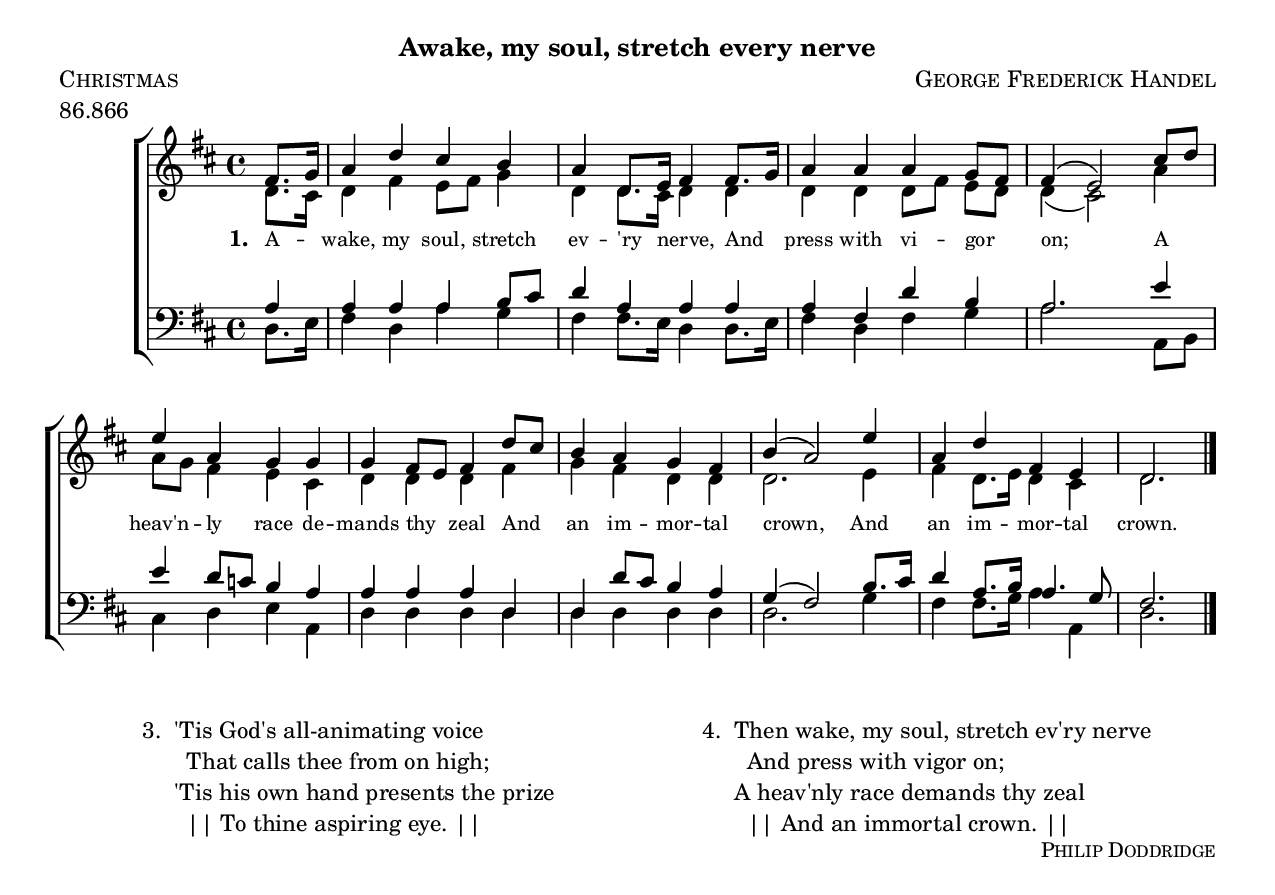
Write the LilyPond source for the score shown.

% Version 1.2
% Last edit: March 23, 2006
% The music and words produced by this source code are believed
% to be in the public domain in the United States. The source
% code itself is covered by the Creative Commons Attribution-
% NonCommercial license, 
% http://creativecommons.org/licenses/by-nc/2.5/
% Attribution: Geoff Horton

\version "2.8.0"
\include "english.ly"

#(set-default-paper-size "letter")
#(set-global-staff-size 20)

title = "Awake, my soul, stretch every nerve"
composer = "George Frederick Handel"
poet = "Philip Doddridge"
piece = "Christmas"
meter = "86.866"
arranger = ""

world = {
  \key d \major
  \time 4/4
  \partial 4*1
% \once \override Slur #'transparent = ##t
}

melody = \relative c' {
  \world
  \autoBeamOff
  fs8.[ g16] |
  a4 d cs b |
  a d,8.[ e16] fs4 
  fs8.[ g16] |
  a4 a a g8[ fs] |
  fs4(  e2) cs'8[ d] |
  e4 a, g g | 
  g fs8[ e] fs4  d'8[ cs] |
  b4 a g fs |
  b4( a2) e'4 |
  a, d fs, e |
  d2. \bar "|."
}


alto = \relative c' {
  \world
  d8. cs16 |
  d4 fs e8 fs g4 |
  d d8. cs16 d4 d |
  d d d8[ fs] e[ d] |
  d4( cs2) a'4 |
  a8 g fs4 e cs |
  d4 d d fs |
  g fs d d |
  d2. e4 |
  fs d8. e16 d4 cs |
  d2.
}

tenor = \relative c' {
  \world
  a4 |
  a a a b8 cs |
  d4 a a a |
  a fs d' b |
  a2. e'4 |
  e d8 c b4 a |
  a a a d, |
  d d'8 cs b4 a |
  g( fs2) b8. cs16 |
  d4 a8. b16 a4. g8 |
  fs2.
}

bass = \relative c {
  \world
  d8. e16 |
  fs4 d a' g |
  fs4 fs8. e16 d4 d8. e16 |
  fs4 d fs g |
  a2. a,8 b |
  cs4 d e a, |
  d d d d |
  d d d d |
  d2. g4 |
  fs fs8. g16 a4 a, |
  d2.
}

verseOne = \lyricmode {
  \set stanza = "1. "
  A -- wake, my soul, stretch ev -- 'ry nerve,
  And press with vi -- gor on;
  A heav'n -- ly race de -- mands thy zeal
  And an im -- mor -- tal crown,
  And an im -- mor -- tal crown.
}

verseTwo = \lyricmode {
  \set stanza = "2. "
  A cloud of wit -- ness -- es a -- round
  Hold thee in full sur -- vey;
  For -- get the steps al -- rea -- dy trod,
  And on -- ward urge thy way,
  And on -- ward urge thy way.
}

\markup  {
  \column {
    \fill-line { \large \bold \title } % title
    \fill-line { \caps \piece               % piece
	         \caps \composer      % composer
	  }
    \fill-line { \meter          % meter
	         \arranger           % arranger
	  }
  }
}

\score {
  \context ChoirStaff <<
    \context Staff = upper <<
      \context Voice =
         sopranos { \voiceOne << \melody >> }
      \context Voice =
         altos { \voiceTwo << \alto >> }
      \context Lyrics = one \lyricsto sopranos \verseOne
    >>
    \context Staff = lower <<
      \clef bass
      \context Voice =
        tenors { \voiceOne << \tenor >> }
      \context Voice =
        basses { \voiceTwo << \bass >> }
    >>
>>
  \layout {
    \context {
      \Score
      % **** Turns off bar numbering
      \remove "Bar_number_engraver"
    }
    \context {
      \Lyrics
      % **** Prevents lyrics from running too close together
      \override LyricSpace #'minimum-distance = #0.6
      % **** Makes the text of lyrics a little smaller
      \override LyricText #'font-size = #-1
      % **** Moves lines of lyrics closer together
      \override VerticalAxisGroup #'minimum-Y-extent = #'(-1 . 1)
    }
  }
}



\markup { 
  \normalsize {
    \fill-line {
      \hspace #3.0
      \line {
	"3. "
	\column {
	  "'Tis God's all-animating voice"
	  "  That calls thee from on high;"
	  "'Tis his own hand presents the prize"
	  "  || To thine aspiring eye. || "
	}
      }
      \hspace #3.0
      \line {
	"4. "
	\column {
	  "Then wake, my soul, stretch ev'ry nerve"
	  "  And press with vigor on;"
	  "A heav'nly race demands thy zeal"
	  "  || And an immortal crown. || "
	}
      }
      \hspace #3.0
    }
  }
}

\markup  {
  \column {
    \fill-line { " " \small \caps \poet  } % poet
  }
}

%{
  Per the _Hymnal 1940 _
  Changelog:
  3-23-06 Brought up to version 2.8 and current formatting
%}


